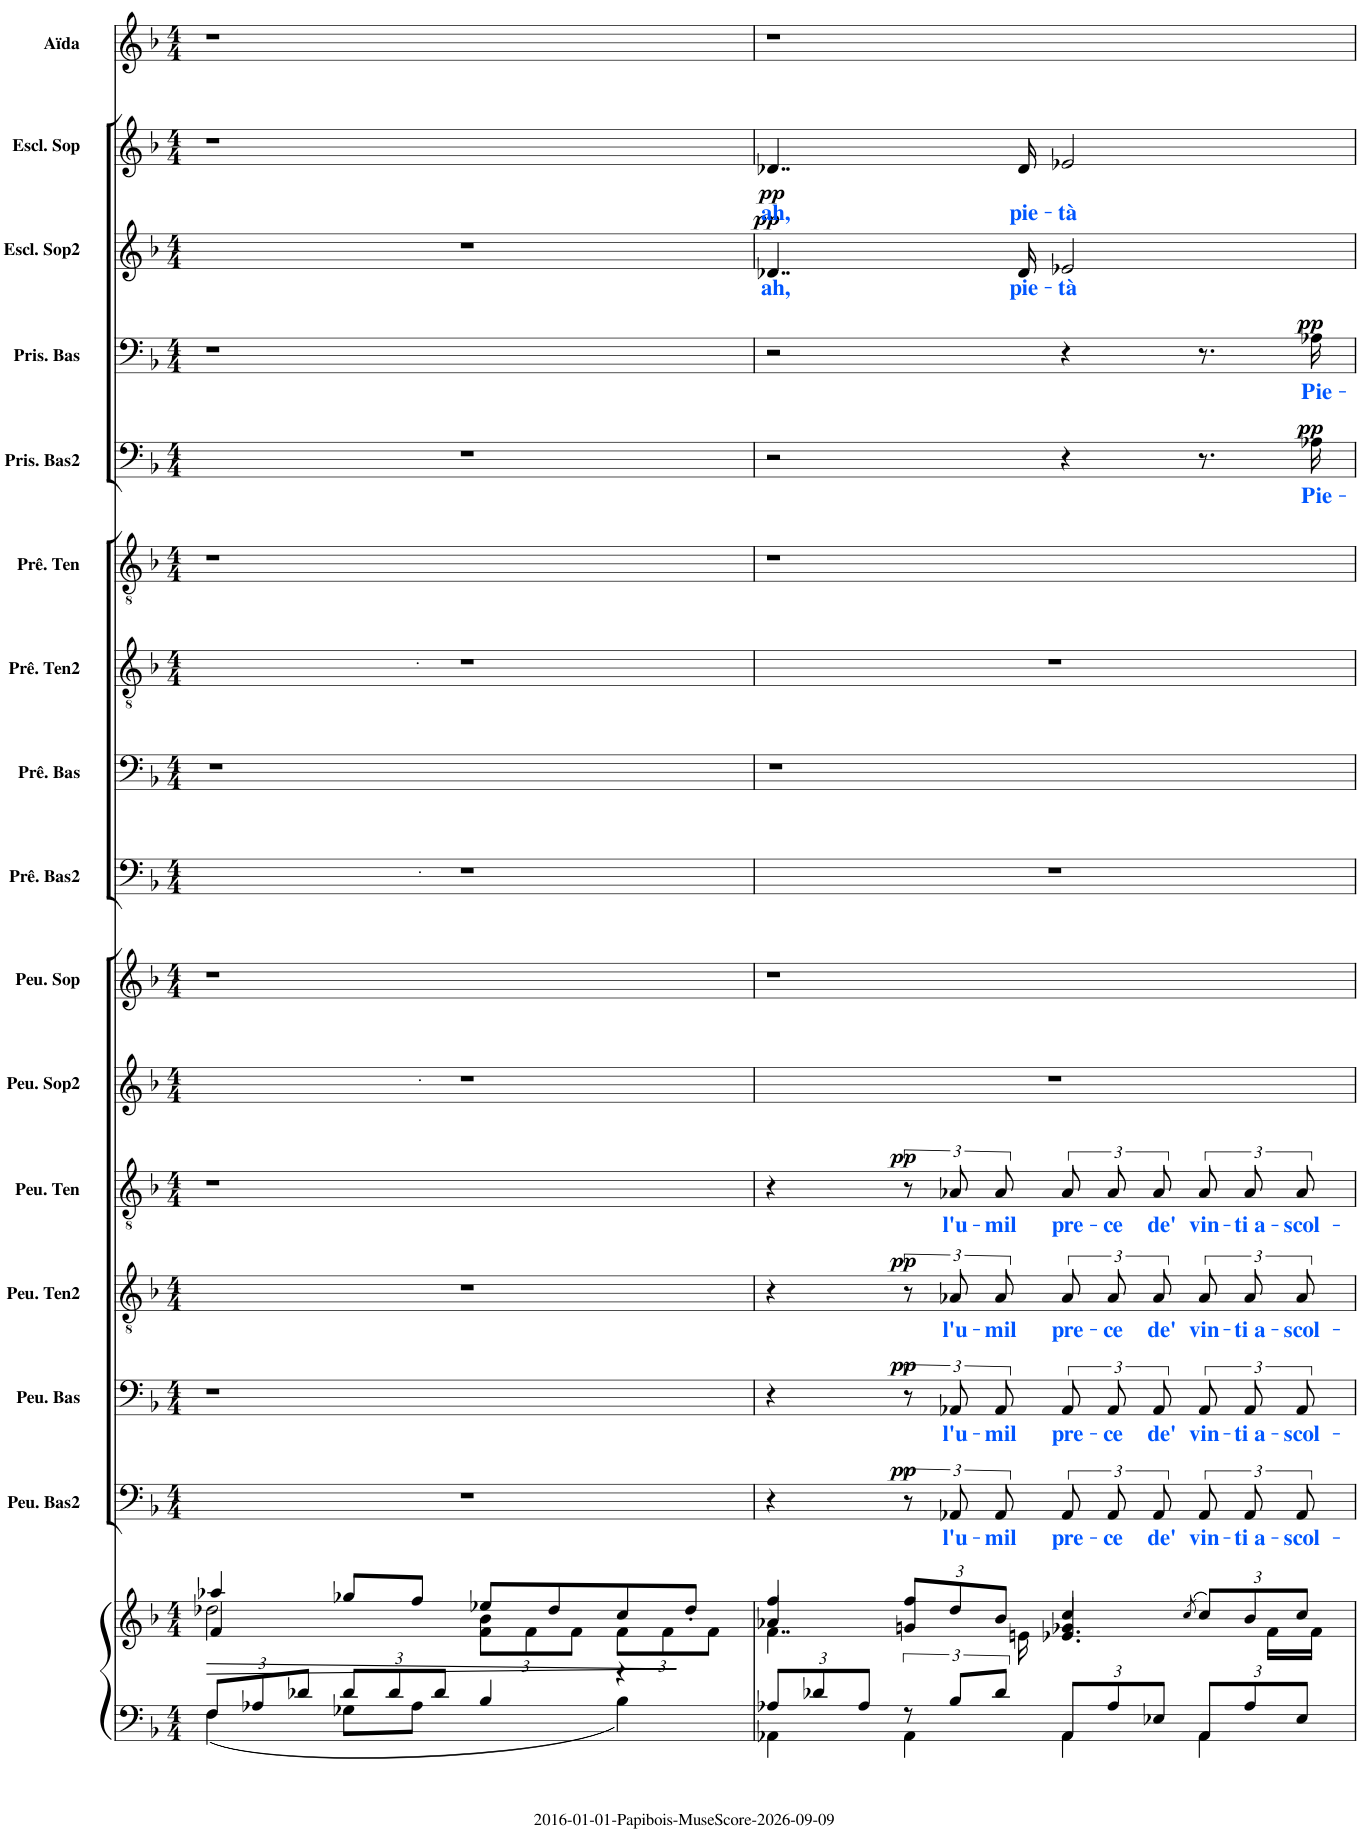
**kern	**kern	**dynam	**kern	**text	**dynam	**kern	**text	**dynam	**kern	**text	**dynam	**kern	**text	**dynam	**kern	**kern	**kern	**kern	**kern	**kern	**kern	**text	**dynam	**kern	**text	**dynam	**kern	**text	**dynam	**kern	**text	**dynam	**kern
*part16	*part16	*part16	*part15	*part15	*part15	*part14	*part14	*part14	*part13	*part13	*part13	*part12	*part12	*part12	*part11	*part10	*part9	*part8	*part7	*part6	*part5	*part5	*part5	*part4	*part4	*part4	*part3	*part3	*part3	*part2	*part2	*part2	*part1
*staff17	*staff16	*staff16/17	*staff15	*staff15	*staff15	*staff14	*staff14	*staff14	*staff13	*staff13	*staff13	*staff12	*staff12	*staff12	*staff11	*staff10	*staff9	*staff8	*staff7	*staff6	*staff5	*staff5	*staff5	*staff4	*staff4	*staff4	*staff3	*staff3	*staff3	*staff2	*staff2	*staff2	*staff1
*I"Piano	*	*	*I"Peu. Bas2	*	*	*I"Peu. Bas	*	*	*I"Peu. Ten2	*	*	*I"Peu. Ten	*	*	*I"Peu. Sop2	*I"Peu. Sop	*I"Prê. Bas2	*I"Prê. Bas	*I"Prê. Ten2	*I"Prê. Ten	*I"Pris. Bas2	*	*	*I"Pris. Bas	*	*	*I"Escl. Sop2	*	*	*I"Escl. Sop	*	*	*I"Aïda
*I'Pno	*	*	*I'Peu. Bas2	*	*	*I'Peu. Bas	*	*	*I'Peu. Ten2	*	*	*I'Peu. Ten	*	*	*I'Peu. Sop2	*I'Peu. Sop	*I'Prê. Bas2	*I'Prê. Bas	*I'Prê. Ten2	*I'Prê. Ten	*I'Pris. Bas2	*	*	*I'Pris. Bas	*	*	*I'Escl. Sop2	*	*	*I'Escl. Sop	*	*	*I'Aïda
*clefF4	*clefG2	*	*clefF4	*	*	*clefF4	*	*	*clefGv2	*	*	*clefGv2	*	*	*clefG2	*clefG2	*clefF4	*clefF4	*clefGv2	*clefGv2	*clefF4	*	*	*clefF4	*	*	*clefG2	*	*	*clefG2	*	*	*clefG2
*k[b-]	*k[b-]	*	*k[b-]	*	*	*k[b-]	*	*	*k[b-]	*	*	*k[b-]	*	*	*k[b-]	*k[b-]	*k[b-]	*k[b-]	*k[b-]	*k[b-]	*k[b-]	*	*	*k[b-]	*	*	*k[b-]	*	*	*k[b-]	*	*	*k[b-]
*M4/4	*M4/4	*	*M4/4	*	*	*M4/4	*	*	*M4/4	*	*	*M4/4	*	*	*M4/4	*M4/4	*M4/4	*M4/4	*M4/4	*M4/4	*M4/4	*	*	*M4/4	*	*	*M4/4	*	*	*M4/4	*	*	*M4/4
*Xbrackettup	*	*	*	*	*	*	*	*	*	*	*	*	*	*	*	*	*	*	*	*	*	*	*	*	*	*	*	*	*	*	*	*	*
=1	=1	=1	=1	=1	=1	=1	=1	=1	=1	=1	=1	=1	=1	=1	=1	=1	=1	=1	=1	=1	=1	=1	=1	=1	=1	=1	=1	=1	=1	=1	=1	=1	=1
*^	*	*	*	*	*	*	*	*	*	*	*	*	*	*	*	*	*	*	*	*	*	*	*	*	*	*	*	*	*	*	*	*	*
!	!	!	!	!	!	!	!	!	!	!	!	!	!	!	!	!	!	!	!	!	!	!	!	!	!	!	!	!	!	!	!	!	!	!LO:TX:a:color=#FFFFFF:t=.
!	!	!	!	!	!	!	!	!	!	!	!	!	!	!	!	!	!	!	!	!	!LO:TX:a:color=#FFFFFF:t=.	!	!	!	!	!	!	!	!	!	!	!	!	!
!	!	!	!	!	!	!	!	!	!	!	!	!	!	!	!	!	!	!	!	!LO:TX:a:t=.	!	!	!	!	!	!	!	!	!	!	!	!	!	!
!	!	!	!	!	!	!	!	!	!	!	!	!	!	!	!	!	!	!	!LO:TX:a:t=.	!	!	!	!	!	!	!	!	!	!	!	!	!	!	!
!	!	!	!	!	!	!	!	!	!	!	!	!	!	!	!	!	!	!LO:TX:a:t=.	!	!	!	!	!	!	!	!	!	!	!	!	!	!	!	!
!	!	!	!	!	!	!	!	!	!	!	!	!	!	!	!	!	!LO:TX:a:t=.	!	!	!	!	!	!	!	!	!	!	!	!	!	!	!	!	!
!	!	!	!	!	!	!	!	!	!	!	!	!	!	!	!	!LO:TX:a:t=.	!	!	!	!	!	!	!	!	!	!	!	!	!	!	!	!	!	!
!	!	!	!LO:HP:b	!	!	!	!	!	!	!	!	!	!	!	!	!	!	!	!	!	!	!	!	!	!	!	!	!	!	!	!	!	!	!
*	*	*^	*	*	*	*	*	*	*	*	*	*	*	*	*	*	*	*	*	*	*	*	*	*	*	*	*	*	*	*	*	*	*	*
*	*	*	*^	*	*	*	*	*	*	*	*	*	*	*	*	*	*	*	*	*	*	*	*	*	*	*	*	*	*	*	*	*	*	*	*
12F/L	4F\	4aa-X/	4f/	2dd-X\	>	1r	.	.	1r	.	.	1r	.	.	1r	.	.	1r	1r	1r	1r	1r	1r	1r	.	.	1r	.	.	1r	.	.	1r	.	.	1r
12A-X/	.	.	.	.	.	.	.	.	.	.	.	.	.	.	.	.	.	.	.	.	.	.	.	.	.	.	.	.	.	.	.	.	.	.	.	.
12d-X/J	.	.	.	.	.	.	.	.	.	.	.	.	.	.	.	.	.	.	.	.	.	.	.	.	.	.	.	.	.	.	.	.	.	.	.	.
12d-/L	8G-X\L	8gg-X/L	4ryy	.	.	.	.	.	.	.	.	.	.	.	.	.	.	.	.	.	.	.	.	.	.	.	.	.	.	.	.	.	.	.	.	.
12d-/	.	.	.	.	.	.	.	.	.	.	.	.	.	.	.	.	.	.	.	.	.	.	.	.	.	.	.	.	.	.	.	.	.	.	.	.
.	8A-\J	8ff/J	.	.	.	.	.	.	.	.	.	.	.	.	.	.	.	.	.	.	.	.	.	.	.	.	.	.	.	.	.	.	.	.	.	.
12d-/J	.	.	.	.	.	.	.	.	.	.	.	.	.	.	.	.	.	.	.	.	.	.	.	.	.	.	.	.	.	.	.	.	.	.	.	.
*	*	*	*Xbrackettup	*	*	*	*	*	*	*	*	*	*	*	*	*	*	*	*	*	*	*	*	*	*	*	*	*	*	*	*	*	*	*	*	*
2ryy	4B-/	8ee-X/L	12f\L	4b-\	.	.	.	.	.	.	.	.	.	.	.	.	.	.	.	.	.	.	.	.	.	.	.	.	.	.	.	.	.	.	.	.
.	.	.	12f\	.	.	.	.	.	.	.	.	.	.	.	.	.	.	.	.	.	.	.	.	.	.	.	.	.	.	.	.	.	.	.	.	.
.	.	8dd-/	.	.	.	.	.	.	.	.	.	.	.	.	.	.	.	.	.	.	.	.	.	.	.	.	.	.	.	.	.	.	.	.	.	.
.	.	.	12f\J	.	.	.	.	.	.	.	.	.	.	.	.	.	.	.	.	.	.	.	.	.	.	.	.	.	.	.	.	.	.	.	.	.
.	4B-\	8cc/	12f\L	4r	.	.	.	.	.	.	.	.	.	.	.	.	.	.	.	.	.	.	.	.	.	.	.	.	.	.	.	.	.	.	.	.
.	.	.	12f\	.	.	.	.	.	.	.	.	.	.	.	.	.	.	.	.	.	.	.	.	.	.	.	.	.	.	.	.	.	.	.	.	.
.	.	8dd-'</J	.	.	]	.	.	.	.	.	.	.	.	.	.	.	.	.	.	.	.	.	.	.	.	.	.	.	.	.	.	.	.	.	.	.
.	.	.	12f\J	.	.	.	.	.	.	.	.	.	.	.	.	.	.	.	.	.	.	.	.	.	.	.	.	.	.	.	.	.	.	.	.	.
=2	=2	=2	=2	=2	=2	=2	=2	=2	=2	=2	=2	=2	=2	=2	=2	=2	=2	=2	=2	=2	=2	=2	=2	=2	=2	=2	=2	=2	=2	=2	=2	=2	=2	=2	=2	=2
!	!	!	!	!	!	!	!	!	!	!	!	!	!	!	!	!	!	!	!	!	!	!	!	!	!	!	!	!	!	!	!	!	!	!	!	!LO:TX:a:color=#FFFFFF:t=.
!	!	!	!	!	!	!	!	!	!	!	!	!	!	!	!	!	!	!	!	!	!	!	!LO:TX:a:color=#FFFFFF:t=.	!	!	!	!	!	!	!	!	!	!	!	!	!
!	!	!	!	!	!	!	!	!	!	!	!	!	!	!	!	!	!	!	!	!	!LO:TX:a:t=.	!	!	!	!	!	!	!	!	!	!	!	!	!	!	!
!	!	!	!	!	!	!	!	!	!	!	!	!	!	!	!	!	!	!	!LO:TX:a:color=#FFFFFF:t=.	!	!	!	!	!	!	!	!	!	!	!	!	!	!	!	!	!
!	!	!	!	!	!	!	!	!	!	!	!	!	!	!	!	!	!	!	!	!	!	!	!	!	!	!	!	!	!	!	!LO:LY:b:color=#0055FF	!LO:DY:a	!	!LO:LY:b:color=#0055FF	!LO:DY:b	!
12A-X/L	4AA-X\	4ff/	4a-X/	4..f\	.	4r	.	.	4r	.	.	4r	.	.	4r	.	.	1r	1r	1r	1r	1r	1r	2r	.	.	2r	.	.	4..d-X/	ah,	pp	4..d-X/	ah,	pp	1r
12d-X/	.	.	.	.	.	.	.	.	.	.	.	.	.	.	.	.	.	.	.	.	.	.	.	.	.	.	.	.	.	.	.	.	.	.	.	.
12A-/J	.	.	.	.	.	.	.	.	.	.	.	.	.	.	.	.	.	.	.	.	.	.	.	.	.	.	.	.	.	.	.	.	.	.	.	.
*brackettup	*	*	*	*	*	*	*	*	*	*	*	*	*	*	*	*	*	*	*	*	*	*	*	*	*	*	*	*	*	*	*	*	*	*	*	*
!	!	!	!	!	!	!	!	!LO:DY:a	!	!	!LO:DY:a	!	!	!LO:DY:a	!	!	!LO:DY:a	!	!	!	!	!	!	!	!	!	!	!	!	!	!	!	!	!	!	!
12r	4AA-\	12ff/L	4gn/	.	.	12r	.	pp	12r	.	pp	12r	.	pp	12r	.	pp	.	.	.	.	.	.	.	.	.	.	.	.	.	.	.	.	.	.	.
!	!	!	!	!	!	!	!LO:LY:b:color=#0055FF	!	!	!LO:LY:b:color=#0055FF	!	!	!LO:LY:b:color=#0055FF	!	!	!LO:LY:b:color=#0055FF	!	!	!	!	!	!	!	!	!	!	!	!	!	!	!	!	!	!	!	!
12B-/L	.	12dd/	.	.	.	12AA-X/L	l'u-	.	12AA-X/L	l'u-	.	12A-X/L	l'u-	.	12A-X/L	l'u-	.	.	.	.	.	.	.	.	.	.	.	.	.	.	.	.	.	.	.	.
!	!	!	!	!	!	!	!LO:LY:b:color=#0055FF	!	!	!LO:LY:b:color=#0055FF	!	!	!LO:LY:b:color=#0055FF	!	!	!LO:LY:b:color=#0055FF	!	!	!	!	!	!	!	!	!	!	!	!	!	!	!	!	!	!	!	!
12d-/J	.	12b-/J	.	.	.	12AA-/J	-mil	.	12AA-/J	-mil	.	12A-/J	-mil	.	12A-/J	-mil	.	.	.	.	.	.	.	.	.	.	.	.	.	.	.	.	.	.	.	.
!	!	!	!	!	!	!	!	!	!	!	!	!	!	!	!	!	!	!	!	!	!	!	!	!	!	!	!	!	!	!	!LO:LY:b:color=#0055FF	!	!	!LO:LY:b:color=#0055FF	!	!
.	.	.	.	16en\	.	.	.	.	.	.	.	.	.	.	.	.	.	.	.	.	.	.	.	.	.	.	.	.	.	16d-/	pie-	.	16d-/	pie-	.	.
*Xbrackettup	*	*	*	*	*	*	*	*	*	*	*	*	*	*	*	*	*	*	*	*	*	*	*	*	*	*	*	*	*	*	*	*	*	*	*	*
!	!	!	!	!	!	!	!LO:LY:b:color=#0055FF	!	!	!LO:LY:b:color=#0055FF	!	!	!LO:LY:b:color=#0055FF	!	!	!LO:LY:b:color=#0055FF	!	!	!	!	!	!	!	!	!	!	!	!	!	!	!LO:LY:b:color=#0055FF	!	!	!LO:LY:b:color=#0055FF	!	!
12AA-/L	4AA-\	4cc/	4.e-X/ 4.g-X/	2ryy	.	12AA-/L	pre-	.	12AA-/L	pre-	.	12A-/L	pre-	.	12A-/L	pre-	.	.	.	.	.	.	.	4r	.	.	4r	.	.	2e-X/	-tà	.	2e-X/	-tà	.	.
!	!	!	!	!	!	!	!LO:LY:b:color=#0055FF	!	!	!LO:LY:b:color=#0055FF	!	!	!LO:LY:b:color=#0055FF	!	!	!LO:LY:b:color=#0055FF	!	!	!	!	!	!	!	!	!	!	!	!	!	!	!	!	!	!	!	!
12A-/	.	.	.	.	.	12AA-/	-ce	.	12AA-/	-ce	.	12A-/	-ce	.	12A-/	-ce	.	.	.	.	.	.	.	.	.	.	.	.	.	.	.	.	.	.	.	.
!	!	!	!	!	!	!	!LO:LY:b:color=#0055FF	!	!	!LO:LY:b:color=#0055FF	!	!	!LO:LY:b:color=#0055FF	!	!	!LO:LY:b:color=#0055FF	!	!	!	!	!	!	!	!	!	!	!	!	!	!	!	!	!	!	!	!
12E-X/J	.	.	.	.	.	12AA-/J	de'	.	12AA-/J	de'	.	12A-/J	de'	.	12A-/J	de'	.	.	.	.	.	.	.	.	.	.	.	.	.	.	.	.	.	.	.	.
.	.	(8qcc/	.	.	.	.	.	.	.	.	.	.	.	.	.	.	.	.	.	.	.	.	.	.	.	.	.	.	.	.	.	.	.	.	.	.
!	!	!	!	!	!	!	!LO:LY:b:color=#0055FF	!	!	!LO:LY:b:color=#0055FF	!	!	!LO:LY:b:color=#0055FF	!	!	!LO:LY:b:color=#0055FF	!	!	!	!	!	!	!	!	!	!	!	!	!	!	!	!	!	!	!	!
12AA-/L	4AA-\	12cc/L)	.	.	.	12AA-/L	vin-	.	12AA-/L	vin-	.	12A-/L	vin-	.	12A-/L	vin-	.	.	.	.	.	.	.	8.r	.	.	8.r	.	.	.	.	.	.	.	.	.
!	!	!	!	!	!	!	!LO:LY:b:color=#0055FF	!	!	!LO:LY:b:color=#0055FF	!	!	!LO:LY:b:color=#0055FF	!	!	!LO:LY:b:color=#0055FF	!	!	!	!	!	!	!	!	!	!	!	!	!	!	!	!	!	!	!	!
12A-/	.	12b-/	.	.	.	12AA-/	-ti a-	.	12AA-/	-ti a-	.	12A-/	-ti a-	.	12A-/	-ti a-	.	.	.	.	.	.	.	.	.	.	.	.	.	.	.	.	.	.	.	.
.	.	.	16f\LL	.	.	.	.	.	.	.	.	.	.	.	.	.	.	.	.	.	.	.	.	.	.	.	.	.	.	.	.	.	.	.	.	.
!	!	!	!	!	!	!	!LO:LY:b:color=#0055FF	!	!	!LO:LY:b:color=#0055FF	!	!	!LO:LY:b:color=#0055FF	!	!	!LO:LY:b:color=#0055FF	!	!	!	!	!	!	!	!	!	!	!	!	!	!	!	!	!	!	!	!
12E-/J	.	12cc/J	.	.	.	12AA-/J	-scol-	.	12AA-/J	-scol-	.	12A-/J	-scol-	.	12A-/J	-scol-	.	.	.	.	.	.	.	.	.	.	.	.	.	.	.	.	.	.	.	.
!	!	!	!	!	!	!	!	!	!	!	!	!	!	!	!	!	!	!	!	!	!	!	!	!	!LO:LY:b:color=#0055FF	!LO:DY:a	!	!LO:LY:b:color=#0055FF	!LO:DY:a	!	!	!	!	!	!	!
.	.	.	16f\JJ	.	.	.	.	.	.	.	.	.	.	.	.	.	.	.	.	.	.	.	.	16A-X\	Pie-	pp	16A-X\	Pie-	pp	.	.	.	.	.	.	.
*v	*v	*	*	*	*	*	*	*	*	*	*	*	*	*	*	*	*	*	*	*	*	*	*	*	*	*	*	*	*	*	*	*	*	*	*	*
*	*v	*v	*v	*	*	*	*	*	*	*	*	*	*	*	*	*	*	*	*	*	*	*	*	*	*	*	*	*	*	*	*	*	*	*	*
=	=	=	=	=	=	=	=	=	=	=	=	=	=	=	=	=	=	=	=	=	=	=	=	=	=	=	=	=	=	=	=	=	=
*-	*-	*-	*-	*-	*-	*-	*-	*-	*-	*-	*-	*-	*-	*-	*-	*-	*-	*-	*-	*-	*-	*-	*-	*-	*-	*-	*-	*-	*-	*-	*-	*-	*-
